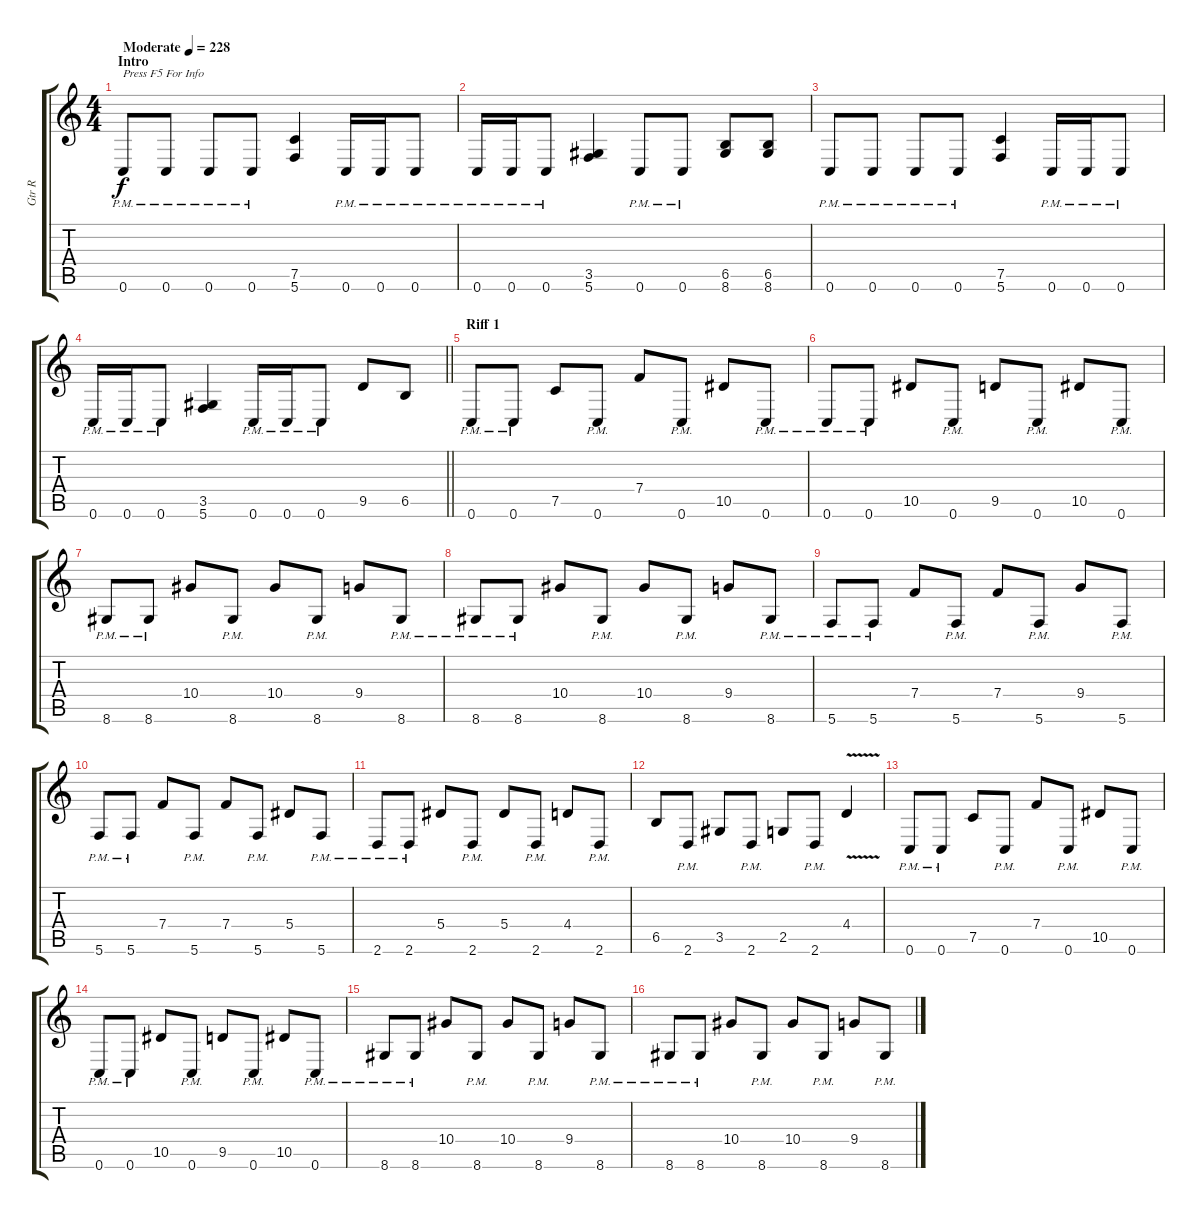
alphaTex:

\track ("Gtr R" "Gtr R") {instrument distortionguitar}
\staff {score tabs}
\tuning (C4 G3 Eb3 Bb2 F2 C2) {hide}
\ts (4 4)
\section ("" "Intro")
\tempo (228 "Moderate")
\clef g2
\ks c
0.6{pm}.8{txt "Press F5 For Info" dy f instrument distortionguitar} 0.6{pm}.8 0.6{pm}.8 0.6{pm}.8 (7.5 5.6).4 0.6{pm}.16 0.6{pm}.16 0.6{pm}.8 |
0.6{pm}.16 0.6{pm}.16 0.6{pm}.8 (3.5 5.6).4 0.6{pm}.8 0.6{pm}.8 (6.5 8.6).8 (6.5 8.6).8 |
0.6{pm}.8 0.6{pm}.8 0.6{pm}.8 0.6{pm}.8 (7.5 5.6).4 0.6{pm}.16 0.6{pm}.16 0.6{pm}.8 |
\barLineRight lightlight
0.6{pm}.16 0.6{pm}.16 0.6{pm}.8 (3.5 5.6).4 0.6{pm}.16 0.6{pm}.16 0.6{pm}.8 9.5.8 6.5.8 |
\section ("" "Riff 1")
0.6{pm}.8 0.6{pm}.8 7.5.8 0.6{pm}.8 7.4.8 0.6{pm}.8 10.5.8 0.6{pm}.8 |
0.6{pm}.8 0.6{pm}.8 10.5.8 0.6{pm}.8 9.5.8 0.6{pm}.8 10.5.8 0.6{pm}.8 |
8.6{pm}.8 8.6{pm}.8 10.4.8 8.6{pm}.8 10.4.8 8.6{pm}.8 9.4.8 8.6{pm}.8 |
8.6{pm}.8 8.6{pm}.8 10.4.8 8.6{pm}.8 10.4.8 8.6{pm}.8 9.4.8 8.6{pm}.8 |
5.6{pm}.8 5.6{pm}.8 7.4.8 5.6{pm}.8 7.4.8 5.6{pm}.8 9.4.8 5.6{pm}.8 |
5.6{pm}.8 5.6{pm}.8 7.4.8 5.6{pm}.8 7.4.8 5.6{pm}.8 5.4.8 5.6{pm}.8 |
2.6{pm}.8 2.6{pm}.8 5.4.8 2.6{pm}.8 5.4.8 2.6{pm}.8 4.4.8 2.6{pm}.8 |
6.5.8 2.6{pm}.8 3.5.8 2.6{pm}.8 2.5.8 2.6{pm}.8 4.4{v}.4 |
0.6{pm}.8 0.6{pm}.8 7.5.8 0.6{pm}.8 7.4.8 0.6{pm}.8 10.5.8 0.6{pm}.8 |
0.6{pm}.8 0.6{pm}.8 10.5.8 0.6{pm}.8 9.5.8 0.6{pm}.8 10.5.8 0.6{pm}.8 |
8.6{pm}.8 8.6{pm}.8 10.4.8 8.6{pm}.8 10.4.8 8.6{pm}.8 9.4.8 8.6{pm}.8 |
8.6{pm}.8 8.6{pm}.8 10.4.8 8.6{pm}.8 10.4.8 8.6{pm}.8 9.4.8 8.6{pm}.8
